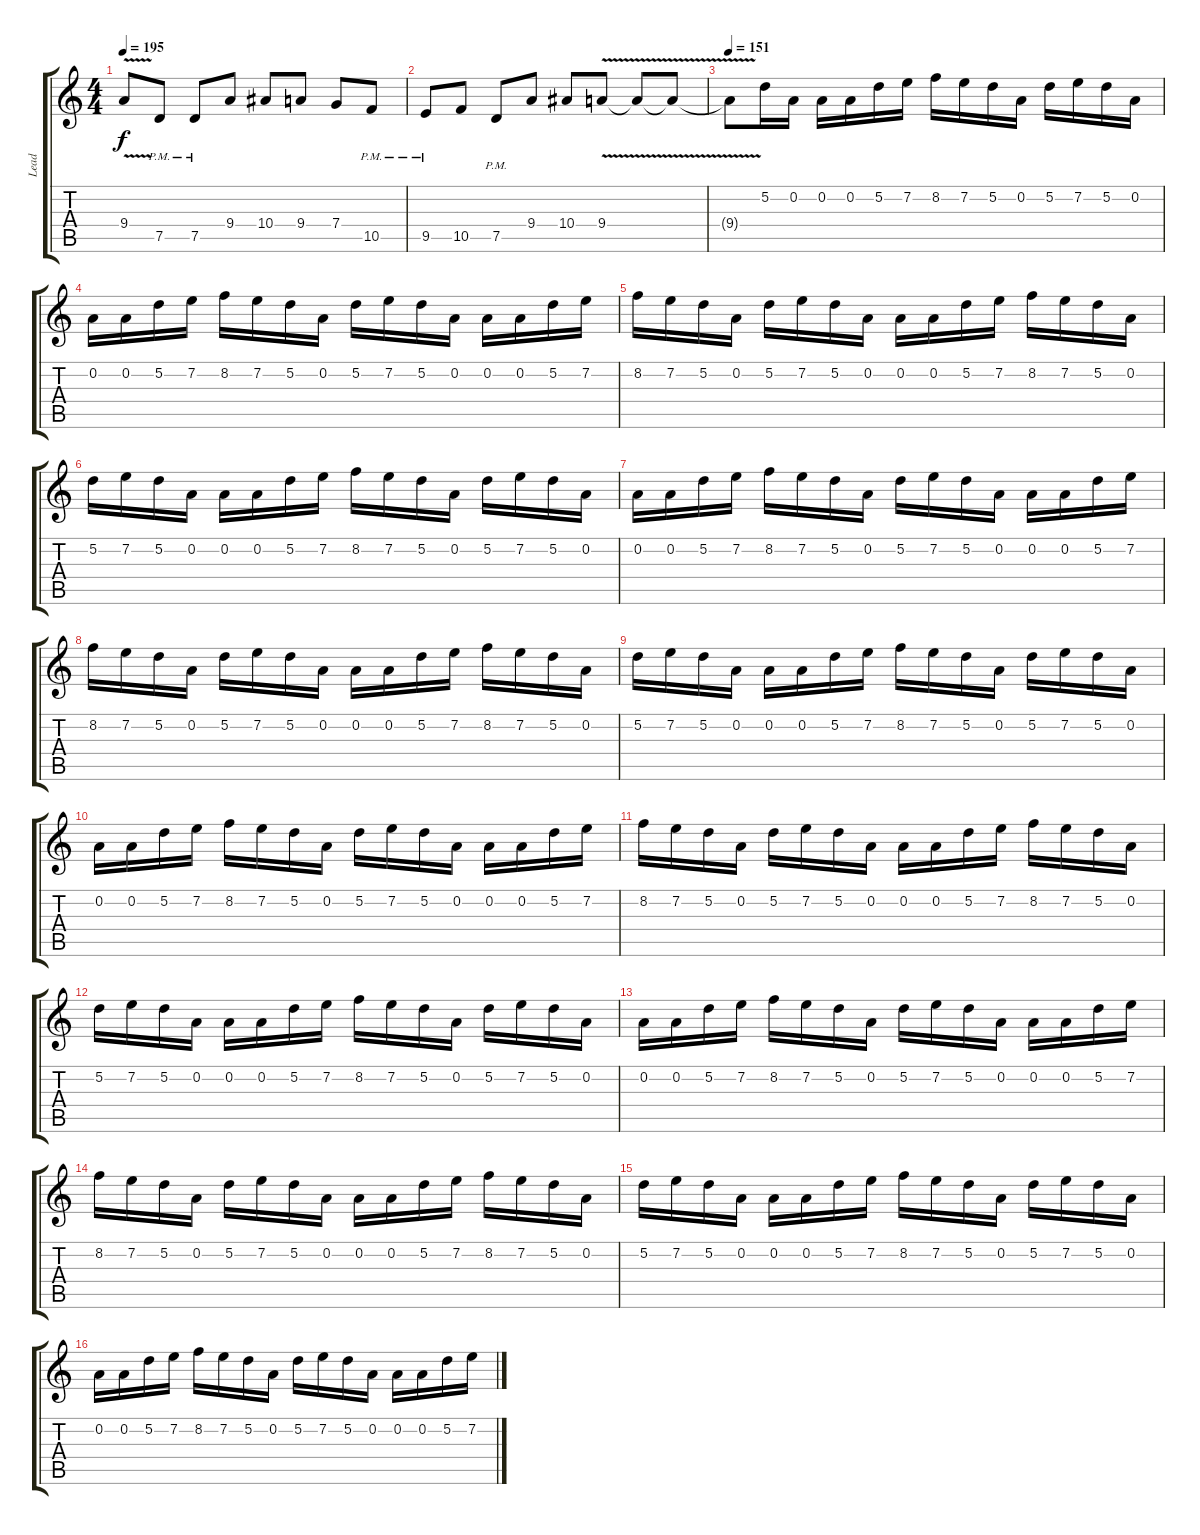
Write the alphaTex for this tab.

\track ("Lead" "Lead") {instrument distortionguitar}
\staff {score tabs}
\tuning (D4 A3 F3 C3 G2 D2) {hide}
\ts (4 4)
\tempo 195
\clef g2
\ks c
9.4{v t}.8{dy f} 7.5{pm}.8 7.5{pm}.8 9.4.8 10.4.8 9.4.8 7.4.8 10.5{pm}.8 |
9.5{pm}.8 10.5.8 7.5{pm}.8 9.4.8 10.4.8 9.4{v}.8 9.4{v t}.8 9.4{v t}.8 |
\tempo 151
9.4{v t}.8 5.2.16 0.2.16 0.2.16 0.2.16 5.2.16 7.2.16 8.2.16 7.2.16 5.2.16 0.2.16 5.2.16 7.2.16 5.2.16 0.2.16 |
0.2.16 0.2.16 5.2.16 7.2.16 8.2.16 7.2.16 5.2.16 0.2.16 5.2.16 7.2.16 5.2.16 0.2.16 0.2.16 0.2.16 5.2.16 7.2.16 |
8.2.16 7.2.16 5.2.16 0.2.16 5.2.16 7.2.16 5.2.16 0.2.16 0.2.16 0.2.16 5.2.16 7.2.16 8.2.16 7.2.16 5.2.16 0.2.16 |
5.2.16 7.2.16 5.2.16 0.2.16 0.2.16 0.2.16 5.2.16 7.2.16 8.2.16 7.2.16 5.2.16 0.2.16 5.2.16 7.2.16 5.2.16 0.2.16 |
0.2.16 0.2.16 5.2.16 7.2.16 8.2.16 7.2.16 5.2.16 0.2.16 5.2.16 7.2.16 5.2.16 0.2.16 0.2.16 0.2.16 5.2.16 7.2.16 |
8.2.16 7.2.16 5.2.16 0.2.16 5.2.16 7.2.16 5.2.16 0.2.16 0.2.16 0.2.16 5.2.16 7.2.16 8.2.16 7.2.16 5.2.16 0.2.16 |
5.2.16 7.2.16 5.2.16 0.2.16 0.2.16 0.2.16 5.2.16 7.2.16 8.2.16 7.2.16 5.2.16 0.2.16 5.2.16 7.2.16 5.2.16 0.2.16 |
0.2.16 0.2.16 5.2.16 7.2.16 8.2.16 7.2.16 5.2.16 0.2.16 5.2.16 7.2.16 5.2.16 0.2.16 0.2.16 0.2.16 5.2.16 7.2.16 |
8.2.16 7.2.16 5.2.16 0.2.16 5.2.16 7.2.16 5.2.16 0.2.16 0.2.16 0.2.16 5.2.16 7.2.16 8.2.16 7.2.16 5.2.16 0.2.16 |
5.2.16 7.2.16 5.2.16 0.2.16 0.2.16 0.2.16 5.2.16 7.2.16 8.2.16 7.2.16 5.2.16 0.2.16 5.2.16 7.2.16 5.2.16 0.2.16 |
0.2.16 0.2.16 5.2.16 7.2.16 8.2.16 7.2.16 5.2.16 0.2.16 5.2.16 7.2.16 5.2.16 0.2.16 0.2.16 0.2.16 5.2.16 7.2.16 |
8.2.16 7.2.16 5.2.16 0.2.16 5.2.16 7.2.16 5.2.16 0.2.16 0.2.16 0.2.16 5.2.16 7.2.16 8.2.16 7.2.16 5.2.16 0.2.16 |
5.2.16 7.2.16 5.2.16 0.2.16 0.2.16 0.2.16 5.2.16 7.2.16 8.2.16 7.2.16 5.2.16 0.2.16 5.2.16 7.2.16 5.2.16 0.2.16 |
0.2.16 0.2.16 5.2.16 7.2.16 8.2.16 7.2.16 5.2.16 0.2.16 5.2.16 7.2.16 5.2.16 0.2.16 0.2.16 0.2.16 5.2.16 7.2.16
